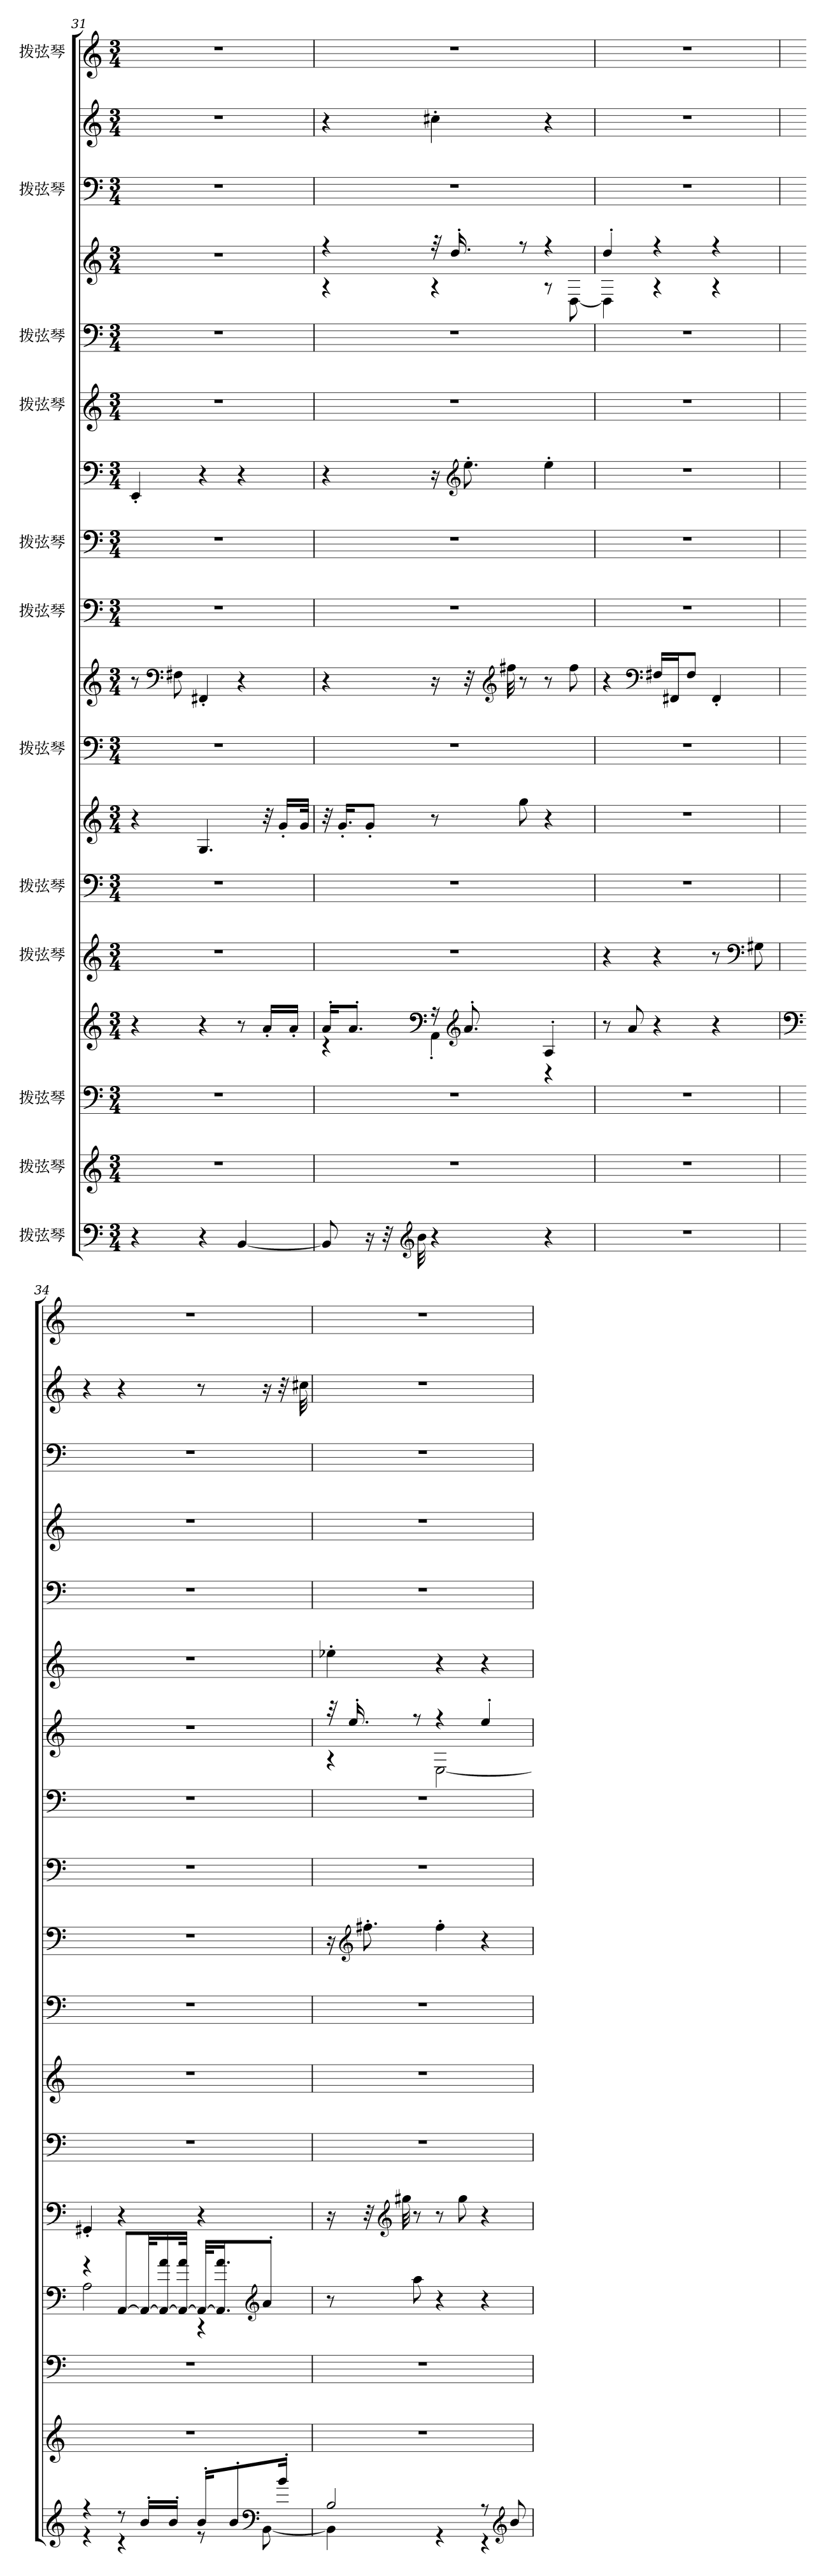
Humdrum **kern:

**kern	**kern	**kern	**kern	**kern	**kern	**kern	**kern	**kern	**kern	**kern	**kern	**kern	**kern	**kern	**kern	**kern	**kern
*part12	*part11	*part10	*part10	*part9	*part8	*part8	*part7	*part7	*part6	*part5	*part5	*part4	*part3	*part3	*part2	*part2	*part1
*staff18	*staff17	*staff16	*staff15	*staff14	*staff13	*staff12	*staff11	*staff10	*staff9	*staff8	*staff7	*staff6	*staff5	*staff4	*staff3	*staff2	*staff1
*I"拨弦琴	*I"拨弦琴	*I"拨弦琴	*	*I"拨弦琴	*I"拨弦琴	*	*I"拨弦琴	*	*I"拨弦琴	*I"拨弦琴	*	*I"拨弦琴	*I"拨弦琴	*	*I"拨弦琴	*	*I"拨弦琴
*clefF4	*clefG2	*clefF4	*clefG2	*clefG2	*clefF4	*clefG2	*clefF4	*clefG2	*clefF4	*clefF4	*clefF4	*clefG2	*clefF4	*clefG2	*clefF4	*clefG2	*clefG2
*k[]	*k[]	*k[]	*k[]	*k[]	*k[]	*k[]	*k[]	*k[]	*k[]	*k[]	*k[]	*k[]	*k[]	*k[]	*k[]	*k[]	*k[]
*M3/4	*M3/4	*M3/4	*M3/4	*M3/4	*M3/4	*M3/4	*M3/4	*M3/4	*M3/4	*M3/4	*M3/4	*M3/4	*M3/4	*M3/4	*M3/4	*M3/4	*M3/4
=31	=31	=31	=31	=31	=31	=31	=31	=31	=31	=31	=31	=31	=31	=31	=31	=31	=31
4r	2.r	2.r	4r	2.r	2.r	4r	2.r	8r	2.r	2.r	4EE'/	2.r	2.r	2.r	2.r	2.r	2.r
*	*	*	*	*	*	*	*	*clefF4	*	*	*	*	*	*	*	*	*
.	.	.	.	.	.	.	.	8F#X\	.	.	.	.	.	.	.	.	.
4r	.	.	4r	.	.	4.G/	.	4FF#X'/	.	.	4r	.	.	.	.	.	.
[4BB/	.	.	8r	.	.	.	.	4r	.	.	4r	.	.	.	.	.	.
.	.	.	16a'/LL	.	.	32r	.	.	.	.	.	.	.	.	.	.	.
.	.	.	.	.	.	16g'/LL	.	.	.	.	.	.	.	.	.	.	.
.	.	.	16a'/JJ	.	.	.	.	.	.	.	.	.	.	.	.	.	.
.	.	.	.	.	.	32g/JJk	.	.	.	.	.	.	.	.	.	.	.
!!LO:PB:g=z
=32	=32	=32	=32	=32	=32	=32	=32	=32	=32	=32	=32	=32	=32	=32	=32	=32	=32
*	*	*	*^	*	*	*	*	*	*	*	*	*	*	*^	*	*	*
8BB/]	2.r	2.r	16a'/KL	4r	2.r	2.r	32r	2.r	4r	2.r	2.r	4r	2.r	2.r	4r	4r	2.r	4r	2.r
.	.	.	.	.	.	.	16.g'/KL	.	.	.	.	.	.	.	.	.	.	.	.
.	.	.	8.a'/J	.	.	.	.	.	.	.	.	.	.	.	.	.	.	.	.
16r	.	.	.	.	.	.	8g'/J	.	.	.	.	.	.	.	.	.	.	.	.
32r	.	.	.	.	.	.	.	.	.	.	.	.	.	.	.	.	.	.	.
*clefG2	*	*	*	*	*	*	*	*	*	*	*	*	*	*	*	*	*	*	*
32b\	.	.	.	.	.	.	.	.	.	.	.	.	.	.	.	.	.	.	.
*	*	*	*clefF4	*	*	*	*	*	*	*	*	*	*	*	*	*	*	*	*
4r	.	.	16r	4AA'\	.	.	8r	.	16r	.	.	16r	.	.	32r	4r	.	4cc#X'\	.
.	.	.	.	.	.	.	.	.	.	.	.	.	.	.	16.dd'/	.	.	.	.
*	*	*	*clefG2	*	*	*	*	*	*	*	*	*clefG2	*	*	*	*	*	*	*
.	.	.	8.a'/	.	.	.	.	.	32r	.	.	8.ee'\	.	.	.	.	.	.	.
*	*	*	*	*	*	*	*	*	*clefG2	*	*	*	*	*	*	*	*	*	*
.	.	.	.	.	.	.	.	.	32ff#X\	.	.	.	.	.	.	.	.	.	.
.	.	.	.	.	.	.	8gg\	.	8r	.	.	.	.	.	8r	.	.	.	.
4r	.	.	4A'/	4r	.	.	4r	.	8r	.	.	4ee'\	.	.	4r	8r	.	4r	.
.	.	.	.	.	.	.	.	.	8ff#\	.	.	.	.	.	.	[8D\	.	.	.
*	*	*	*v	*v	*	*	*	*	*	*	*	*	*	*	*	*	*	*	*
=33	=33	=33	=33	=33	=33	=33	=33	=33	=33	=33	=33	=33	=33	=33	=33	=33	=33	=33
2.r	2.r	2.r	8r	4r	2.r	2.r	2.r	4r	2.r	2.r	2.r	2.r	2.r	4dd'/	4D\]	2.r	2.r	2.r
.	.	.	8a/	.	.	.	.	.	.	.	.	.	.	.	.	.	.	.
*	*	*	*	*	*	*	*	*clefF4	*	*	*	*	*	*	*	*	*	*
.	.	.	4r	4r	.	.	.	16F#X/LL	.	.	.	.	.	4r	4r	.	.	.
.	.	.	.	.	.	.	.	16FF#X/J	.	.	.	.	.	.	.	.	.	.
.	.	.	.	.	.	.	.	8F#/J	.	.	.	.	.	.	.	.	.	.
.	.	.	4r	8r	.	.	.	4FF#'/	.	.	.	.	.	4r	4r	.	.	.
*	*	*	*	*clefF4	*	*	*	*	*	*	*	*	*	*	*	*	*	*
.	.	.	.	8G#X\	.	.	.	.	.	.	.	.	.	.	.	.	.	.
*	*	*	*	*	*	*	*	*	*	*	*	*	*	*v	*v	*	*	*
!!LO:PB:g=z
=34	=34	=34	=34	=34	=34	=34	=34	=34	=34	=34	=34	=34	=34	=34	=34	=34	=34
*	*	*	*clefF4	*	*	*	*	*	*	*	*	*	*	*	*	*	*
*^	*	*	*^	*	*	*	*	*	*	*	*	*	*	*	*	*	*
4r	4r	2.r	2.r	4r	2A\	4GG#X'/	2.r	2.r	2.r	2.r	2.r	2.r	2.r	2.r	2.r	2.r	2.r	4r	2.r
8r	4r	.	.	[8AA/L	.	4r	.	.	.	.	.	.	.	.	.	.	.	4r	.
16b'/LL	.	.	.	32AA/KL_	.	.	.	.	.	.	.	.	.	.	.	.	.	.	.
.	.	.	.	16AA/_ 16a/	.	.	.	.	.	.	.	.	.	.	.	.	.	.	.
16b'/JJ	.	.	.	.	.	.	.	.	.	.	.	.	.	.	.	.	.	.	.
.	.	.	.	32AA/_ 32a/JJk	.	.	.	.	.	.	.	.	.	.	.	.	.	.	.
16b'/KL	8r	.	.	32AA/KLL_	4r	4r	.	.	.	.	.	.	.	.	.	.	.	8r	.
.	.	.	.	16.AA/] 16.a/J	.	.	.	.	.	.	.	.	.	.	.	.	.	.	.
8b'/	.	.	.	.	.	.	.	.	.	.	.	.	.	.	.	.	.	.	.
*clefF4	*	*	*	*clefG2	*	*	*	*	*	*	*	*	*	*	*	*	*	*	*
.	[8BB\	.	.	8a'/J	.	.	.	.	.	.	.	.	.	.	.	.	.	16r	.
16b'/Jk	.	.	.	.	.	.	.	.	.	.	.	.	.	.	.	.	.	32r	.
.	.	.	.	.	.	.	.	.	.	.	.	.	.	.	.	.	.	32cc#X\	.
*	*	*	*	*v	*v	*	*	*	*	*	*	*	*	*	*	*	*	*	*
=35	=35	=35	=35	=35	=35	=35	=35	=35	=35	=35	=35	=35	=35	=35	=35	=35	=35	=35
*	*	*	*	*	*	*	*	*	*	*	*	*^	*	*	*	*	*	*
2B/	4BB\]	2.r	2.r	8r	16r	2.r	2.r	2.r	16r	2.r	2.r	32r	4r	4ee-X'\	2.r	2.r	2.r	2.r	2.r
.	.	.	.	.	.	.	.	.	.	.	.	16.ee'/	.	.	.	.	.	.	.
*	*	*	*	*	*	*	*	*	*clefG2	*	*	*	*	*	*	*	*	*	*
.	.	.	.	.	32r	.	.	.	8.ff#X'\	.	.	.	.	.	.	.	.	.	.
*	*	*	*	*	*clefG2	*	*	*	*	*	*	*	*	*	*	*	*	*	*
.	.	.	.	.	32gg#X\	.	.	.	.	.	.	.	.	.	.	.	.	.	.
.	.	.	.	8aa\	8r	.	.	.	.	.	.	8r	.	.	.	.	.	.	.
.	4r	.	.	4r	8r	.	.	.	4ff#'\	.	.	4r	[2E\	4r	.	.	.	.	.
.	.	.	.	.	8gg#\	.	.	.	.	.	.	.	.	.	.	.	.	.	.
8r	4r	.	.	4r	4r	.	.	.	4r	.	.	4ee'/	.	4r	.	.	.	.	.
*clefG2	*	*	*	*	*	*	*	*	*	*	*	*	*	*	*	*	*	*	*
8b/	.	.	.	.	.	.	.	.	.	.	.	.	.	.	.	.	.	.	.
*v	*v	*	*	*	*	*	*	*	*	*	*	*v	*v	*	*	*	*	*	*
=	=	=	=	=	=	=	=	=	=	=	=	=	=	=	=	=	=
*-	*-	*-	*-	*-	*-	*-	*-	*-	*-	*-	*-	*-	*-	*-	*-	*-	*-
